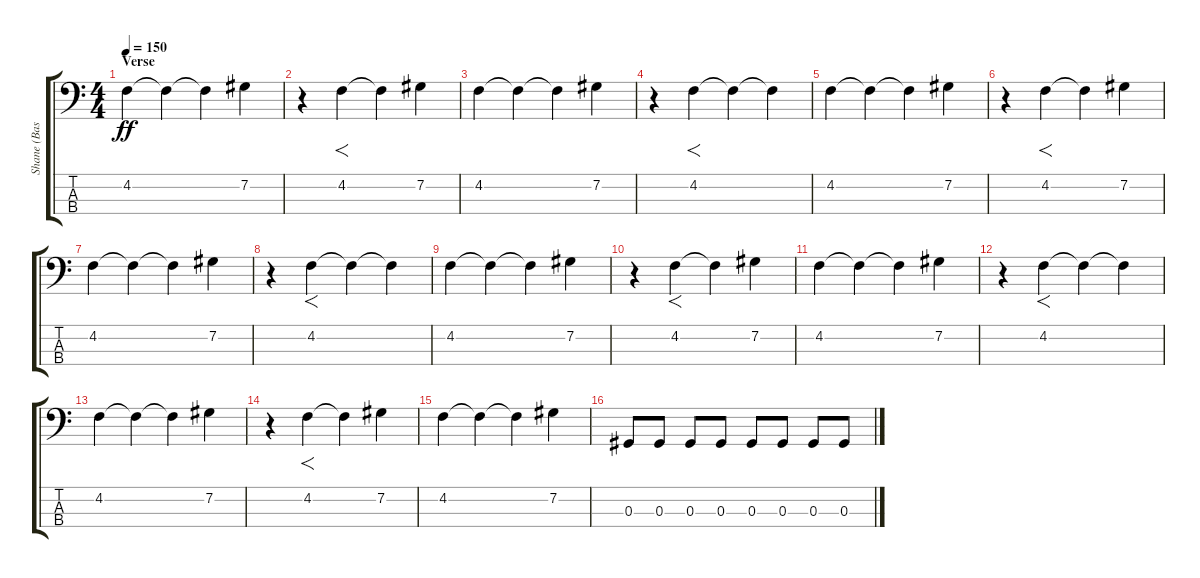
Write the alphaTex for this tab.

\track ("Shane (Bass)" "Shane (Bas") {instrument electricbassfinger}
\staff {score tabs}
\tuning (Gb2 Db2 Ab1 Db1) {hide}
\ts (4 4)
\section ("" "Verse")
\tempo 150
\clef f4
\ks c
4.2.4{dy ff} 4.2{t}.4 4.2{t}.4 7.2.4 |
r.4 4.2.4{f} 4.2{t}.4 7.2.4 |
4.2.4 4.2{t}.4 4.2{t}.4 7.2.4 |
r.4 4.2.4{f} 4.2{t}.4 4.2{t}.4 |
4.2.4 4.2{t}.4 4.2{t}.4 7.2.4 |
r.4 4.2.4{f} 4.2{t}.4 7.2.4 |
4.2.4 4.2{t}.4 4.2{t}.4 7.2.4 |
r.4 4.2.4{f} 4.2{t}.4 4.2{t}.4 |
4.2.4 4.2{t}.4 4.2{t}.4 7.2.4 |
r.4 4.2.4{f} 4.2{t}.4 7.2.4 |
4.2.4 4.2{t}.4 4.2{t}.4 7.2.4 |
r.4 4.2.4{f} 4.2{t}.4 4.2{t}.4 |
4.2.4 4.2{t}.4 4.2{t}.4 7.2.4 |
r.4 4.2.4{f} 4.2{t}.4 7.2.4 |
4.2.4 4.2{t}.4 4.2{t}.4 7.2.4 |
0.3.8 0.3.8 0.3.8 0.3.8 0.3.8 0.3.8 0.3.8 0.3.8
